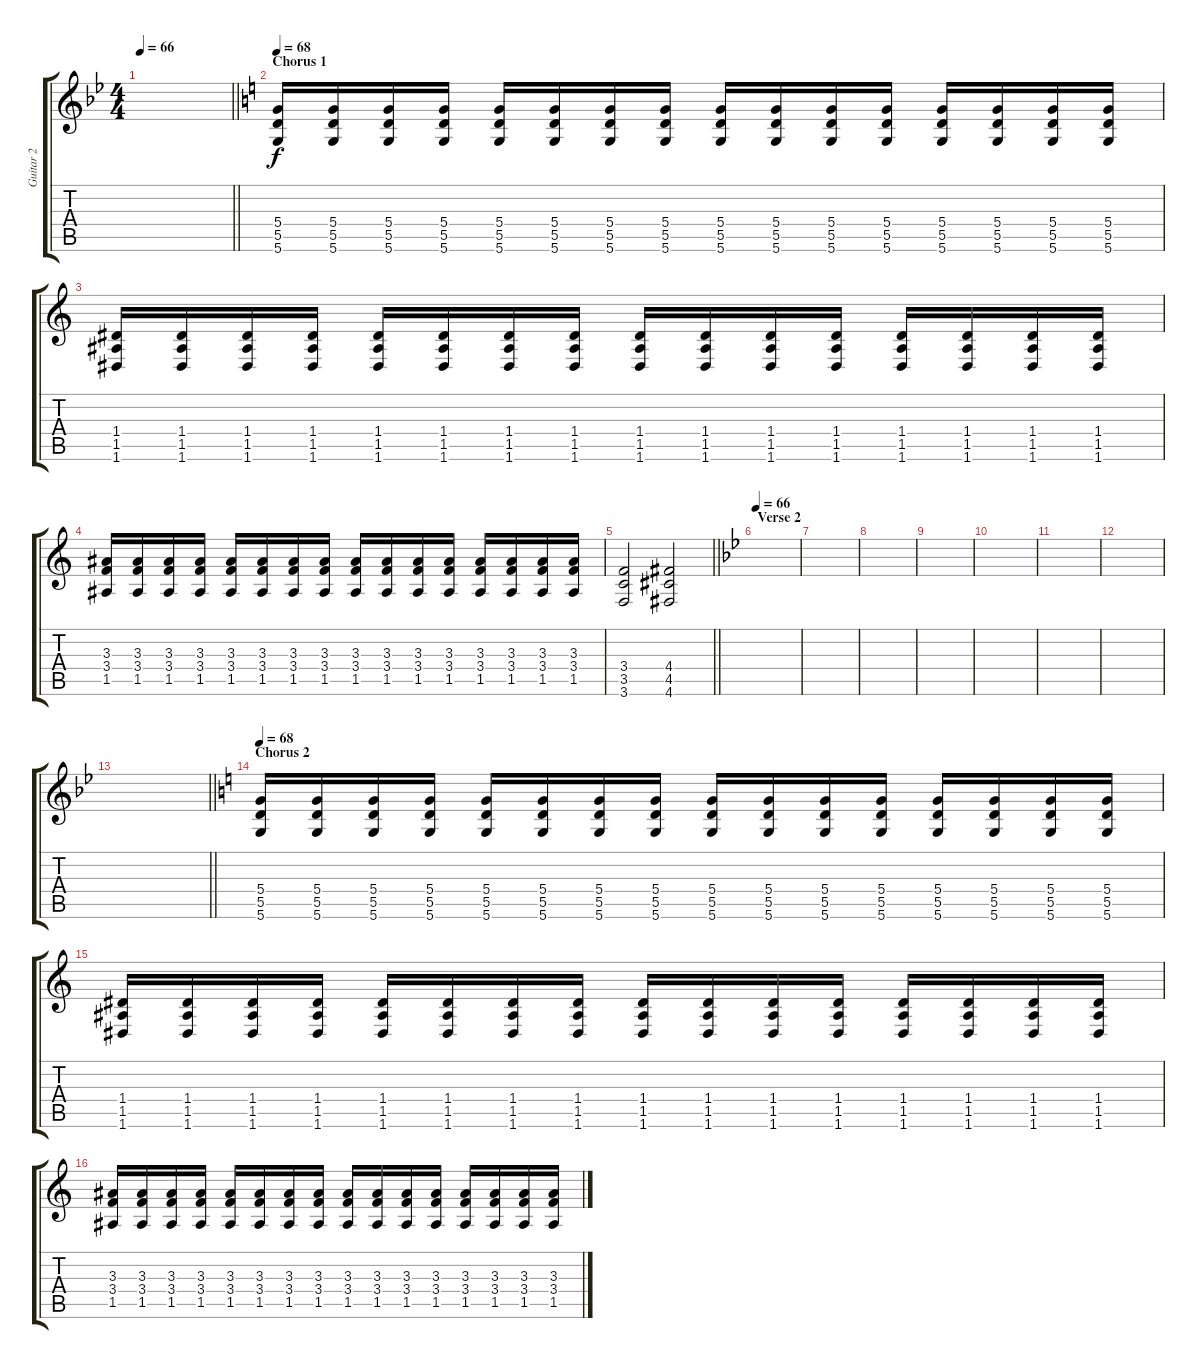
\track ("Guitar 2" "Guitar 2") {instrument distortionguitar}
\staff {score tabs}
\tuning (E4 B3 G3 D3 A2 D2) {hide}
\ts (4 4)
\tempo 66
\clef g2
\barLineRight lightlight
\ks bb
|
\section ("" "Chorus 1")
\tempo 68
\ks c
(5.4 5.5 5.6).16{dy f volume 14 instrument distortionguitar} (5.4 5.5 5.6).16 (5.4 5.5 5.6).16 (5.4 5.5 5.6).16 (5.4 5.5 5.6).16 (5.4 5.5 5.6).16 (5.4 5.5 5.6).16 (5.4 5.5 5.6).16 (5.4 5.5 5.6).16 (5.4 5.5 5.6).16 (5.4 5.5 5.6).16 (5.4 5.5 5.6).16 (5.4 5.5 5.6).16 (5.4 5.5 5.6).16 (5.4 5.5 5.6).16 (5.4 5.5 5.6).16 |
(1.4 1.5 1.6).16 (1.4 1.5 1.6).16 (1.4 1.5 1.6).16 (1.4 1.5 1.6).16 (1.4 1.5 1.6).16 (1.4 1.5 1.6).16 (1.4 1.5 1.6).16 (1.4 1.5 1.6).16 (1.4 1.5 1.6).16 (1.4 1.5 1.6).16 (1.4 1.5 1.6).16 (1.4 1.5 1.6).16 (1.4 1.5 1.6).16 (1.4 1.5 1.6).16 (1.4 1.5 1.6).16 (1.4 1.5 1.6).16 |
(3.3 3.4 1.5).16 (3.3 3.4 1.5).16 (3.3 3.4 1.5).16 (3.3 3.4 1.5).16 (3.3 3.4 1.5).16 (3.3 3.4 1.5).16 (3.3 3.4 1.5).16 (3.3 3.4 1.5).16 (3.3 3.4 1.5).16 (3.3 3.4 1.5).16 (3.3 3.4 1.5).16 (3.3 3.4 1.5).16 (3.3 3.4 1.5).16 (3.3 3.4 1.5).16 (3.3 3.4 1.5).16 (3.3 3.4 1.5).16 |
\barLineRight lightlight
(3.4 3.5 3.6).2 (4.4 4.5 4.6).2 |
\section ("" "Verse 2")
\tempo 66
\ks bb
|
|
|
|
|
|
|
\barLineRight lightlight
|
\section ("" "Chorus 2")
\tempo 68
\ks c
(5.4 5.5 5.6).16 (5.4 5.5 5.6).16 (5.4 5.5 5.6).16 (5.4 5.5 5.6).16 (5.4 5.5 5.6).16 (5.4 5.5 5.6).16 (5.4 5.5 5.6).16 (5.4 5.5 5.6).16 (5.4 5.5 5.6).16 (5.4 5.5 5.6).16 (5.4 5.5 5.6).16 (5.4 5.5 5.6).16 (5.4 5.5 5.6).16 (5.4 5.5 5.6).16 (5.4 5.5 5.6).16 (5.4 5.5 5.6).16 |
(1.4 1.5 1.6).16 (1.4 1.5 1.6).16 (1.4 1.5 1.6).16 (1.4 1.5 1.6).16 (1.4 1.5 1.6).16 (1.4 1.5 1.6).16 (1.4 1.5 1.6).16 (1.4 1.5 1.6).16 (1.4 1.5 1.6).16 (1.4 1.5 1.6).16 (1.4 1.5 1.6).16 (1.4 1.5 1.6).16 (1.4 1.5 1.6).16 (1.4 1.5 1.6).16 (1.4 1.5 1.6).16 (1.4 1.5 1.6).16 |
(3.3 3.4 1.5).16 (3.3 3.4 1.5).16 (3.3 3.4 1.5).16 (3.3 3.4 1.5).16 (3.3 3.4 1.5).16 (3.3 3.4 1.5).16 (3.3 3.4 1.5).16 (3.3 3.4 1.5).16 (3.3 3.4 1.5).16 (3.3 3.4 1.5).16 (3.3 3.4 1.5).16 (3.3 3.4 1.5).16 (3.3 3.4 1.5).16 (3.3 3.4 1.5).16 (3.3 3.4 1.5).16 (3.3 3.4 1.5).16
